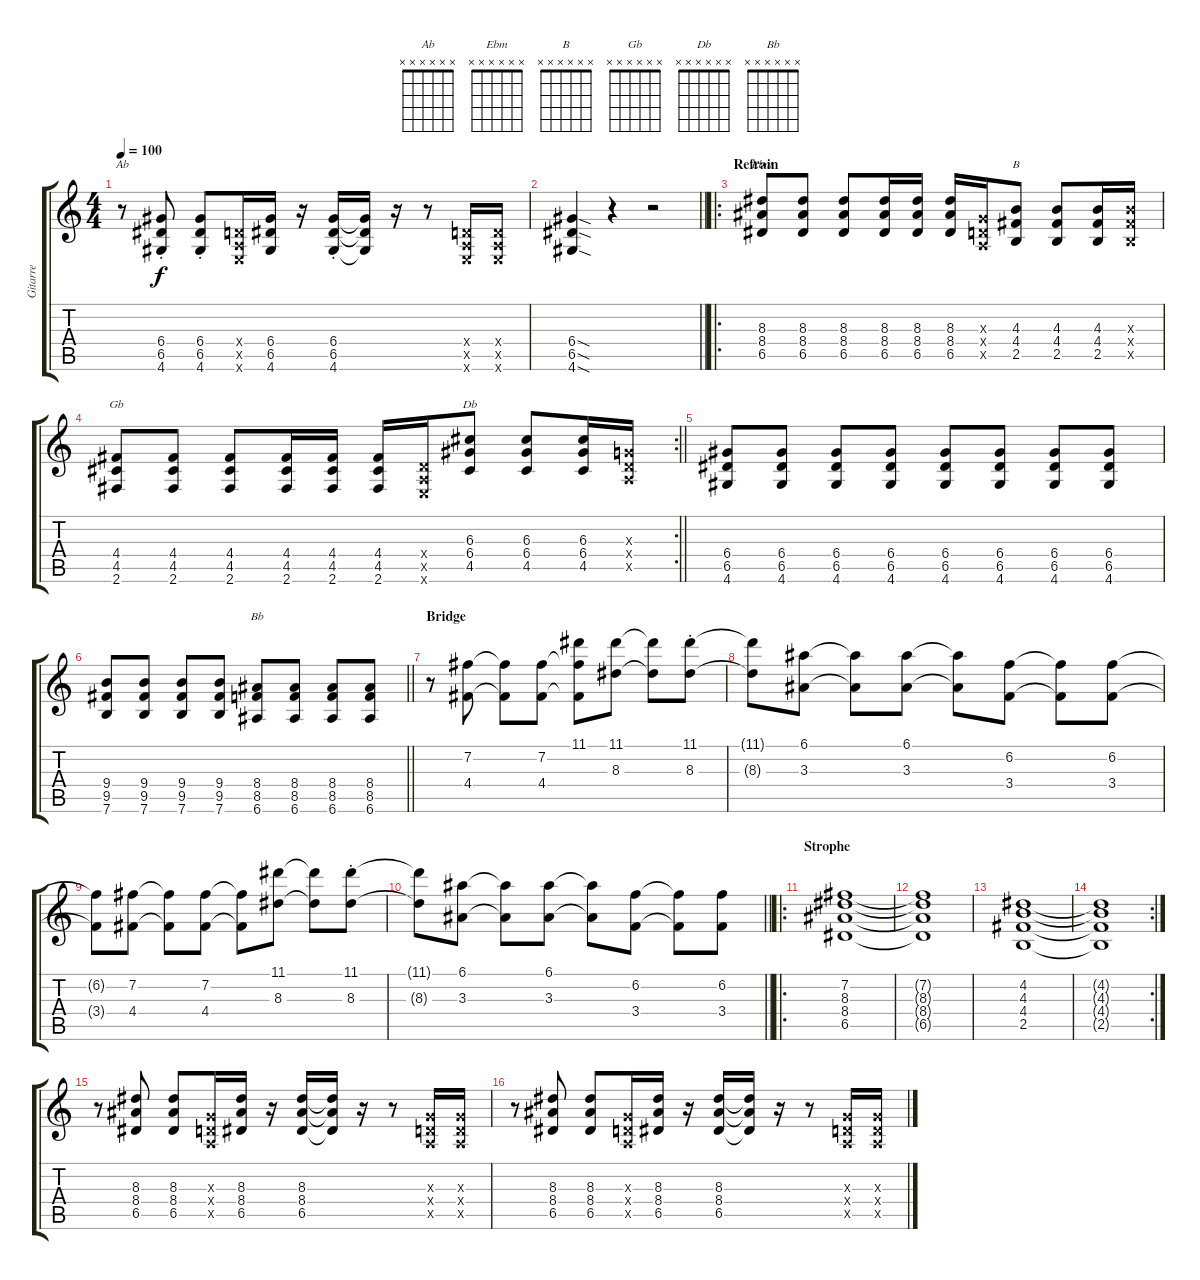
\track ("Gitarre" "Gitarre") {instrument distortionguitar}
\staff {score tabs}
\tuning (E4 B3 G3 D3 A2 E2) {hide}
\chord ("Ab" x x x x x x)
\chord ("Ebm" x x x x x x)
\chord ("B" x x x x x x)
\chord ("Gb" x x x x x x)
\chord ("Db" x x x x x x)
\chord ("Bb" x x x x x x)
\ts (4 4)
\tempo 100
\clef g2
\ks c
r.8{ch "Ab" dy f} (6.4 6.5 4.6{st}).8 (6.4 6.5 4.6{st}).8 (0.4{x} 0.5{x} 0.6{x}).16 (6.4 6.5 4.6).16 r.16 (6.4 6.5{st} 4.6{st}).16 (6.4{t} 6.5{t} 4.6{t}).16 r.16 r.8 (0.4{x} 0.5{x} 0.6{x}).16 (0.4{x} 0.5{x} 0.6{x}).16 |
\barLineRight lightlight
(6.4{sod} 6.5{sod} 4.6{sod}).4 r.4 r.2 |
\ro
\section ("" "Refrain")
(8.3 8.4 6.5).8{ch "Ebm"} (8.3 8.4 6.5).8 (8.3 8.4 6.5).8 (8.3 8.4 6.5).16 (8.3 8.4 6.5).16 (8.3 8.4 6.5).16 (0.3{x} 0.4{x} 0.5{x}).16 (4.3 4.4 2.5).8{ch "B"} (4.3 4.4 2.5).8 (4.3 4.4 2.5).16 (4.3{x} 4.4{x} 2.5{x}).16 |
\rc 2
\barLineRight lightlight
(4.4 4.5 2.6).8{ch "Gb"} (4.4 4.5 2.6).8 (4.4 4.5 2.6).8 (4.4 4.5 2.6).16 (4.4 4.5 2.6).16 (4.4 4.5 2.6).16 (0.4{x} 0.5{x} 0.6{x}).16 (6.3 6.4 4.5).8{ch "Db"} (6.3 6.4 4.5).8 (6.3 6.4 4.5).16 (0.3{x} 0.4{x} 0.5{x}).16 |
(6.4 6.5 4.6).8 (6.4 6.5 4.6).8 (6.4 6.5 4.6).8 (6.4 6.5 4.6).8 (6.4 6.5 4.6).8 (6.4 6.5 4.6).8 (6.4 6.5 4.6).8 (6.4 6.5 4.6).8 |
\barLineRight lightlight
(9.4 9.5 7.6).8 (9.4 9.5 7.6).8 (9.4 9.5 7.6).8 (9.4 9.5 7.6).8 (8.4 8.5 6.6).8{ch "Bb"} (8.4 8.5 6.6).8 (8.4 8.5 6.6).8 (8.4 8.5 6.6).8 |
\section ("" "Bridge")
r.8 (7.2 4.4).8 (7.2{t} 4.4{t}).8 (7.2 4.4).8 (11.1 7.2{t} 4.4{t}).8 (11.1 8.3).8 (11.1{t} 8.3{t}).8 (11.1{st} 8.3{st}).8 |
(11.1{t} 8.3{t}).8 (6.1 3.3).8 (6.1{t} 3.3{t}).8 (6.1 3.3).8 (6.1{t} 3.3{t}).8 (6.2 3.4).8 (6.2{t} 3.4{t}).8 (6.2 3.4).8 |
(6.2{t} 3.4{t}).8 (7.2 4.4).8 (7.2{t} 4.4{t}).8 (7.2 4.4).8 (7.2{t} 4.4{t}).8 (11.1 8.3).8 (11.1{t} 8.3{t}).8 (11.1{st} 8.3{st}).8 |
\barLineRight lightlight
(11.1{t} 8.3{t}).8 (6.1 3.3).8 (6.1{t} 3.3{t}).8 (6.1 3.3).8 (6.1{t} 3.3{t}).8 (6.2 3.4).8 (6.2{t} 3.4{t}).8 (6.2 3.4).8 |
\ro
\section ("" "Strophe")
(7.2 8.3 8.4 6.5).1 |
(7.2{t} 8.3{t} 8.4{t} 6.5{t}).1 |
(4.2 4.3 4.4 2.5).1 |
\rc 2
(4.2{t} 4.3{t} 4.4{t} 2.5{t}).1 |
r.8 (8.3 8.4 6.5).8 (8.3 8.4 6.5).8 (0.3{x} 0.4{x} 0.5{x}).16 (8.3 8.4 6.5).16 r.16 (8.3 8.4 6.5).16 (8.3{t} 8.4{t} 6.5{t}).16 r.16 r.8 (0.3{x} 0.4{x} 0.5{x}).16 (0.3{x} 0.4{x} 0.5{x}).16 |
r.8 (8.3 8.4 6.5).8 (8.3 8.4 6.5).8 (0.3{x} 0.4{x} 0.5{x}).16 (8.3 8.4 6.5).16 r.16 (8.3 8.4 6.5).16 (8.3{t} 8.4{t} 6.5{t}).16 r.16 r.8 (0.3{x} 0.4{x} 0.5{x}).16 (0.3{x} 0.4{x} 0.5{x}).16
